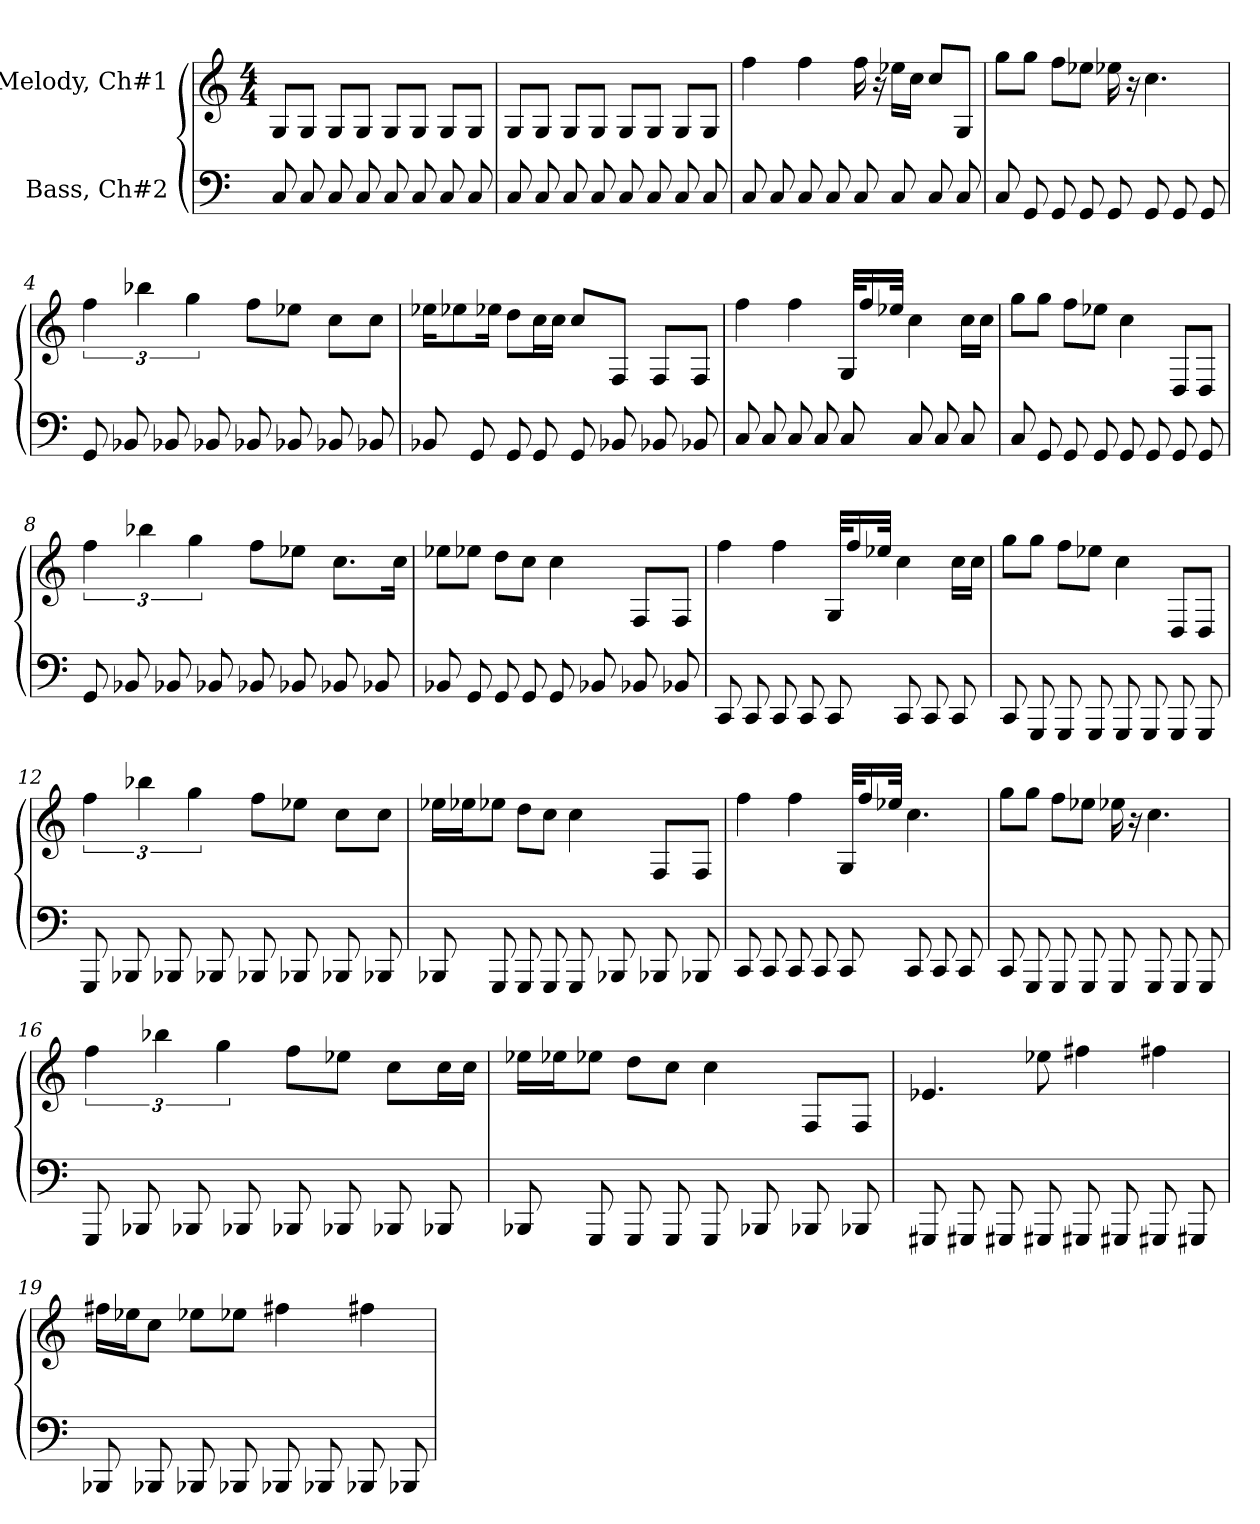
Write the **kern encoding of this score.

**kern	**kern
*part2	*part1
*staff2	*staff1
*I"Bass, Ch#2	*I"Melody, Ch#1
*clefF4	*
*	*M4/4
*MM105	*MM105
=	=
8C	8GL
8C	8GJ
8C	8GL
8C	8GJ
8C	8GL
8C	8GJ
8C	8GL
8C	8GJ
=1	=1
8C	8GL
8C	8GJ
8C	8GL
8C	8GJ
8C	8GL
8C	8GJ
8C	8GL
8C	8GJ
=2	=2
8C	4ff
8C	.
8C	4ff
8C	.
8C	16ff
.	16r
8C	16ee-XLL
.	16ccJJ
8C	8ccL
8C	8GJ
=3	=3
8C	8ggL
8GG	8ggJ
8GG	8ffL
8GG	8ee-XJ
8GG	16ee-X
.	16r
8GG	4.cc
8GG	.
8GG	.
=4	=4
8GG	6ff
8BB-X	.
.	6bb-X
8BB-X	.
.	6gg
8BB-X	.
8BB-X	8ffL
8BB-X	8ee-XJ
8BB-X	8ccL
8BB-X	8ccJ
=5	=5
8BB-X	16ee-XKL
.	8ee-X
8GG	.
.	16ee-XJk
8GG	8ddL
8GG	16ccL
.	16ccJJ
8GG	8ccL
8BB-X	8FJ
8BB-X	8FL
8BB-X	8FJ
=6	=6
8C	4ff
8C	.
8C	4ff
8C	.
8C	32GKLL
.	16ff
.	32ee-XJJk
8C	4cc
8C	.
8C	16ccLL
.	16ccJJ
=7	=7
8C	8ggL
8GG	8ggJ
8GG	8ffL
8GG	8ee-XJ
8GG	4cc
8GG	.
8GG	8DL
8GG	8DJ
=8	=8
8GG	6ff
8BB-X	.
.	6bb-X
8BB-X	.
.	6gg
8BB-X	.
8BB-X	8ffL
8BB-X	8ee-XJ
8BB-X	8.ccL
8BB-X	.
.	16ccJk
=9	=9
8BB-X	8ee-XL
8GG	8ee-XJ
8GG	8ddL
8GG	8ccJ
8GG	4cc
8BB-X	.
8BB-X	8FL
8BB-X	8FJ
=10	=10
8CC	4ff
8CC	.
8CC	4ff
8CC	.
8CC	32GKLL
.	16ff
.	32ee-XJJk
8CC	4cc
8CC	.
8CC	16ccLL
.	16ccJJ
=11	=11
8CC	8ggL
8GGG	8ggJ
8GGG	8ffL
8GGG	8ee-XJ
8GGG	4cc
8GGG	.
8GGG	8DL
8GGG	8DJ
=12	=12
8GGG	6ff
8BBB-X	.
.	6bb-X
8BBB-X	.
.	6gg
8BBB-X	.
8BBB-X	8ffL
8BBB-X	8ee-XJ
8BBB-X	8ccL
8BBB-X	8ccJ
=13	=13
8BBB-X	16ee-XLL
.	16ee-XJ
8GGG	8ee-XJ
8GGG	8ddL
8GGG	8ccJ
8GGG	4cc
8BBB-X	.
8BBB-X	8FL
8BBB-X	8FJ
=14	=14
8CC	4ff
8CC	.
8CC	4ff
8CC	.
8CC	32GKLL
.	16ff
.	32ee-XJJk
8CC	4.cc
8CC	.
8CC	.
=15	=15
8CC	8ggL
8GGG	8ggJ
8GGG	8ffL
8GGG	8ee-XJ
8GGG	16ee-X
.	16r
8GGG	4.cc
8GGG	.
8GGG	.
=16	=16
8GGG	6ff
8BBB-X	.
.	6bb-X
8BBB-X	.
.	6gg
8BBB-X	.
8BBB-X	8ffL
8BBB-X	8ee-XJ
8BBB-X	8ccL
8BBB-X	16ccL
.	16ccJJ
=17	=17
8BBB-X	16ee-XLL
.	16ee-XJ
8GGG	8ee-XJ
8GGG	8ddL
8GGG	8ccJ
8GGG	4cc
8BBB-X	.
8BBB-X	8FL
8BBB-X	8FJ
=18	=18
8GGG#X	4.e-X
8GGG#X	.
8GGG#X	.
8GGG#X	8ee-X
8GGG#X	4ff#X
8GGG#X	.
8GGG#X	4ff#X
8GGG#X	.
=19	=19
8BBB-X	16ff#XLL
.	16ee-XJ
8BBB-X	8ccJ
8BBB-X	8ee-XL
8BBB-X	8ee-XJ
8BBB-X	4ff#X
8BBB-X	.
8BBB-X	4ff#X
8BBB-X	.
=	=
*-	*-
